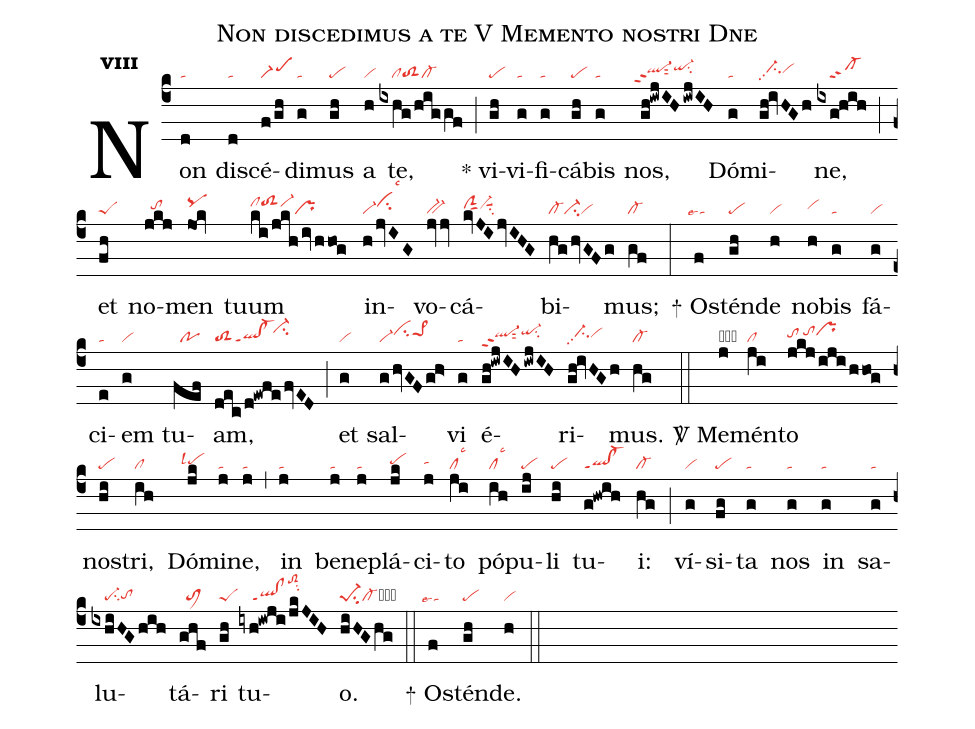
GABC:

name:Non discedimus a te V Memento nostri Dne;
office-part:re;
mode:8;
nabc-lines:1;
%%
initial-style: 1;
name: Non discedimus a te;
mode: 8;
office-part: Responsorium;
annotation: Resp.;
annotation: viii;
nabc-lines: 1;
%%
(c4) Non(d|ta) di(d|ta)scé(f/gh|scM1)di(g|ta)mus(gh|pe) a(h|vi) te,(ixhg/higgf|////cltoS2cl-) (;) <sp>*</sp> vi(gh|pe)vi(g|ta)fi(g|ta)cá(gh|pe)bis(g|ta) nos,(gh!iwjIH/iwjIH|``ql-hhppt2sut2qi-hisu2) Dó(g|ta)mi(gh!ivHGh|//ci-hhpp2vihh)ne,(ixg!hih|////cl-ppt2) (;) et(fh|peS) no(jkj|//tohh)men(jok|pqhi) tuum(ki/jkh/iv/hhog|clhitoS2hivi-hipr) in(h/jvIG|vi-cihilsc3)vo(jvjv|bv-)cá(kvJIjvIHG|clShhsut1vi-hhsuu1su2)bi(hg/hvGFg|cl-ci-vi)mus;(gf|cl-) (:)
<sp>+</sp> Os(f|``talse4)tén(gh|pe)de(h|vi) no(h|vihh)bis(g|ta) fá(g|vi)ci(e|ta)em(g|vi) tu(fef|//po)am,(dec/d!ewfe/fvED|toS2ql!cl-ppt1`ci-hj) (;) et(g|vi) sal(g/hvGFgh>|vi-cihipe>1hi)vi(g|ta) é(gh!iwjIH/iwjIH|ql-hhppt2sut2qi-hisu2)ri(gh!ivHGh|//ci-hhpp2vihh)mus.(hg|cl-) (::)

<sp>V/</sp> Me(j|obvi)mén(ji|cl)to(jkj/iji/hhog|tohh/tohiprhi) no(hi|pe)stri,(ih|cl) Dó(jk|``pehhlsl4)mi(j|ta)ne,(j|ta) (,) in(j|ta) be(j|ta)ne(j|ta)plá(jk|pehh)ci(j|tahh)to(ji|cllsc3) pó(ih|cllsc3)pu(ij|pe)li(hi|pe) tu(g!hwih|ql!cl-ppt1)i:(hg|cl-) (;) ví(g|vi)si(fg|pe)ta(g|ta) nos(g|ta) in(g|ta) sa(g|ta)lu(ixhiHG/hih|////pe-su2tohg)tá(ghf|//toM1)ri(gh|peS) tu(iyh!iwji/jkJIH|////ql!clppt1toS2hmsu2)o.(hiHGhg|pe-1su2cl-cb) (::)
<sp>+</sp> Os(f|``talse4)tén(gh|pe)de.(h|vi) (::)
